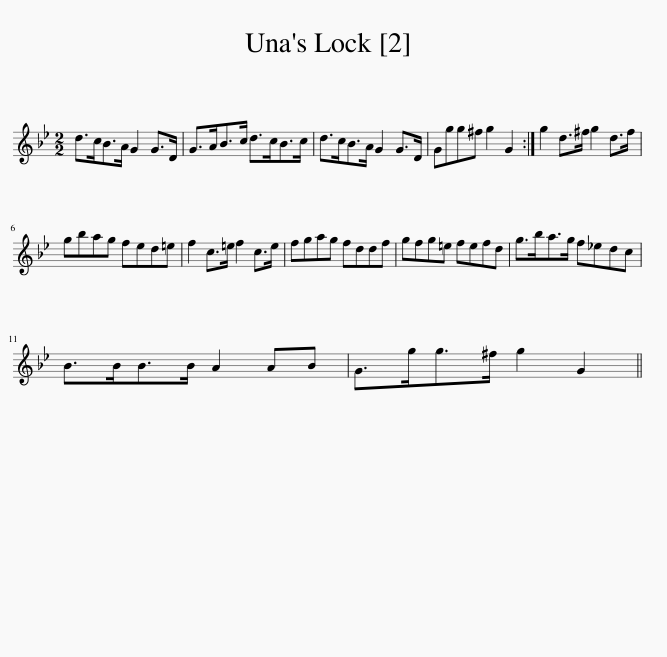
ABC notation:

X:1
L:1/8
M:2/2
I:linebreak $
K:Gmin
V:1 treble
V:1
 d>cB>A G2 G>D | G>AB>c d>cB>c | d>cB>A G2 G>D | Ggg^f g2 G2 :| g2 d>^f g2 d>f |$ %5
 gbag fed=e | f2 c>=e f2 c>e | fgag fddf | gfg=e fefd | g>ba>g f_edc |$ %10
 B>BB>B A2 AB | G>gg>^f g2 G2 || %12
